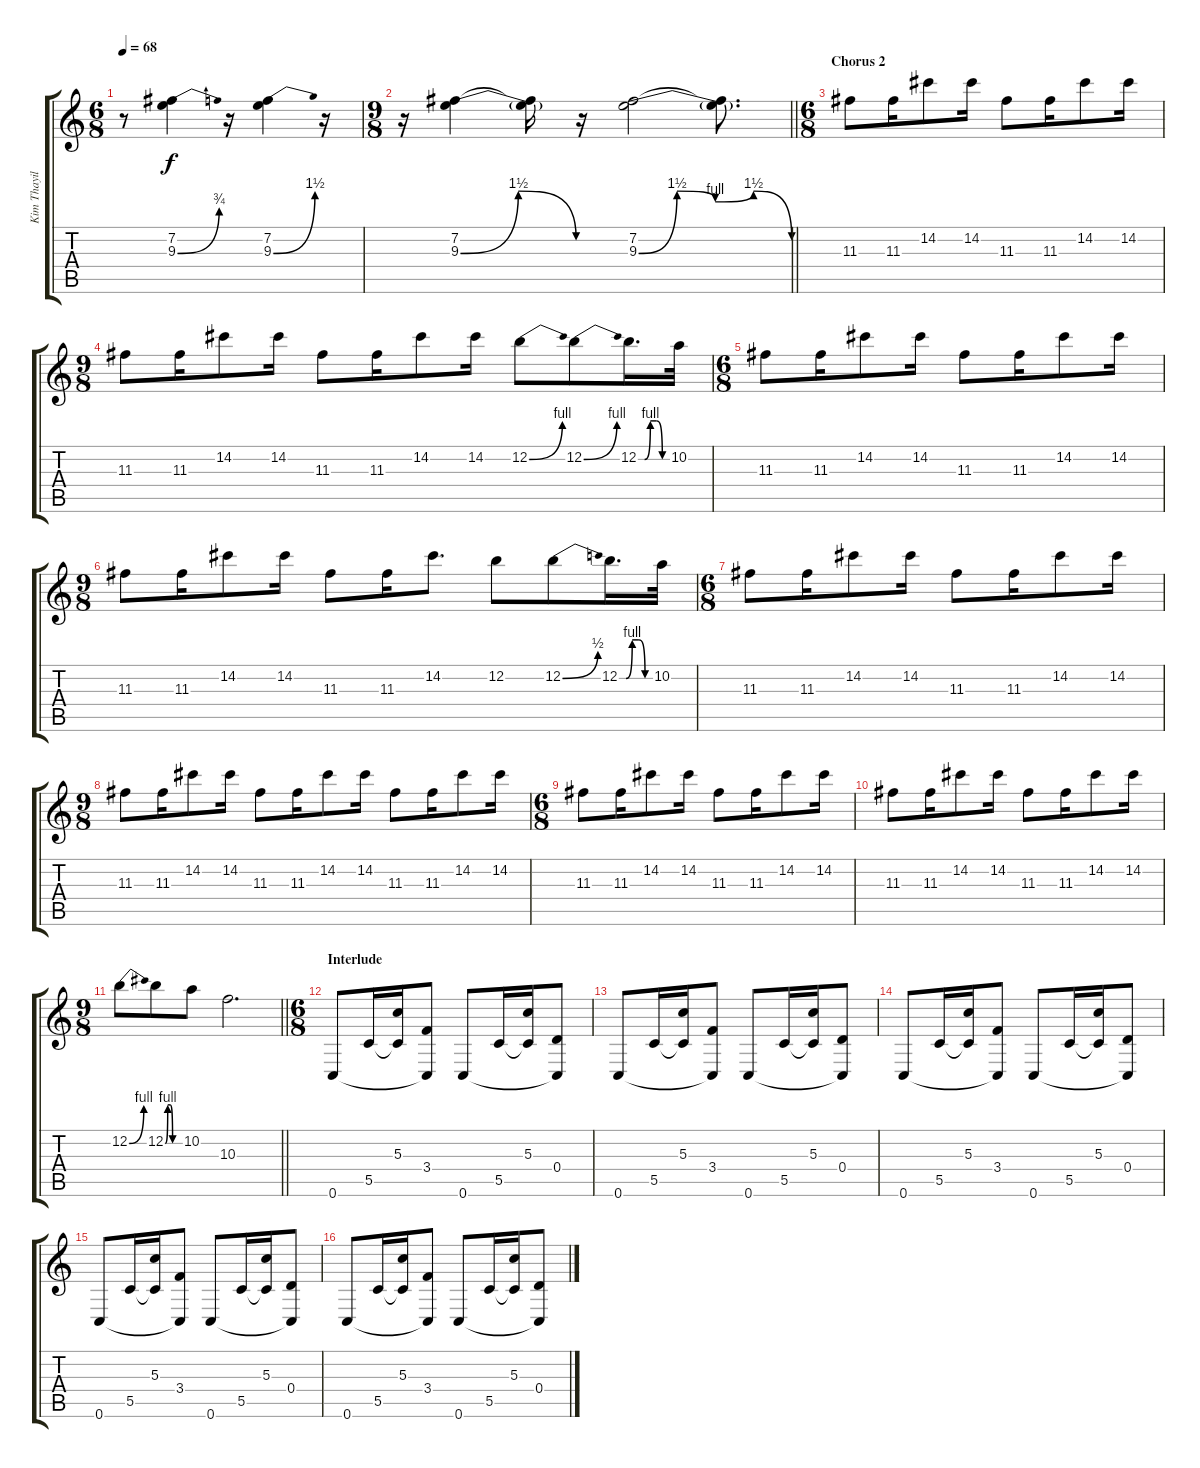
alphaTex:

\track ("Kim Thayil" "Kim Thayil") {instrument distortionguitar}
\staff {score tabs}
\tuning (E4 B3 G3 D3 G2 C2) {hide}
\ts (6 8)
\tempo 68
\clef g2
\ks c
r.8{dy f} (7.2 9.3{be (bend 0 0 60 3)}).4 r.16 (7.2 9.3{be (bend 0 0 60 6)}).4 r.16 |
\ts (9 8)
\barLineRight lightlight
r.16 (7.2 9.3{be (bendrelease 0 0 15 6 45 6 60 0)}).4 (7.2{t} 9.3{t}).16 r.16 (7.2 9.3{be (custom 0 0 15 6 30 4 45 6 60 0)}).2 (7.2{t} 9.3{t}).8{d} |
\ts (6 8)
\section ("" "Chorus 2")
11.3.8{volume 11} 11.3.16 14.2.8 14.2.16 11.3.8 11.3.16 14.2.8 14.2.16 |
\ts (9 8)
11.3.8 11.3.16 14.2.8 14.2.16 11.3.8 11.3.16 14.2.8 14.2.16 12.2{be (bend 0 0 60 4)}.8 12.2{be (bend 0 0 60 4)}.8 12.2{be (custom 0 0 13 0 25 4 38 4 50 0 60 0)}.16{d} 10.2.32 |
\ts (6 8)
11.3.8 11.3.16 14.2.8 14.2.16 11.3.8 11.3.16 14.2.8 14.2.16 |
\ts (9 8)
11.3.8 11.3.16 14.2.8 14.2.16 11.3.8 11.3.16 14.2.8{d} 12.2.8 12.2{be (bend 0 0 60 2)}.8 12.2{be (custom 0 0 13 0 25 4 38 4 50 0 60 0)}.16{d} 10.2.32 |
\ts (6 8)
11.3.8 11.3.16 14.2.8 14.2.16 11.3.8 11.3.16 14.2.8 14.2.16 |
\ts (9 8)
11.3.8 11.3.16 14.2.8 14.2.16 11.3.8 11.3.16 14.2.8 14.2.16 11.3.8 11.3.16 14.2.8 14.2.16 |
\ts (6 8)
11.3.8 11.3.16 14.2.8 14.2.16 11.3.8 11.3.16 14.2.8 14.2.16 |
11.3.8 11.3.16 14.2.8 14.2.16 11.3.8 11.3.16 14.2.8 14.2.16 |
\ts (9 8)
\barLineRight lightlight
12.2{be (bend 0 0 60 4)}.8 12.2{be (custom 0 0 10 4 20 4 30 0 60 0)}.8 10.2.8 10.3.2{d} |
\ts (6 8)
\section ("" "Interlude")
0.6.8{volume 13} 5.5.16 (5.3 5.5{t}).16 (3.4 0.6{t}).8 0.6.8 5.5.16 (5.3 5.5{t}).16 (0.4 0.6{t}).8 |
0.6.8 5.5.16 (5.3 5.5{t}).16 (3.4 0.6{t}).8 0.6.8 5.5.16 (5.3 5.5{t}).16 (0.4 0.6{t}).8 |
0.6.8 5.5.16 (5.3 5.5{t}).16 (3.4 0.6{t}).8 0.6.8 5.5.16 (5.3 5.5{t}).16 (0.4 0.6{t}).8 |
0.6.8 5.5.16 (5.3 5.5{t}).16 (3.4 0.6{t}).8 0.6.8 5.5.16 (5.3 5.5{t}).16 (0.4 0.6{t}).8 |
0.6.8{balance 12} 5.5.16 (5.3 5.5{t}).16 (3.4 0.6{t}).8 0.6.8 5.5.16 (5.3 5.5{t}).16 (0.4 0.6{t}).8
